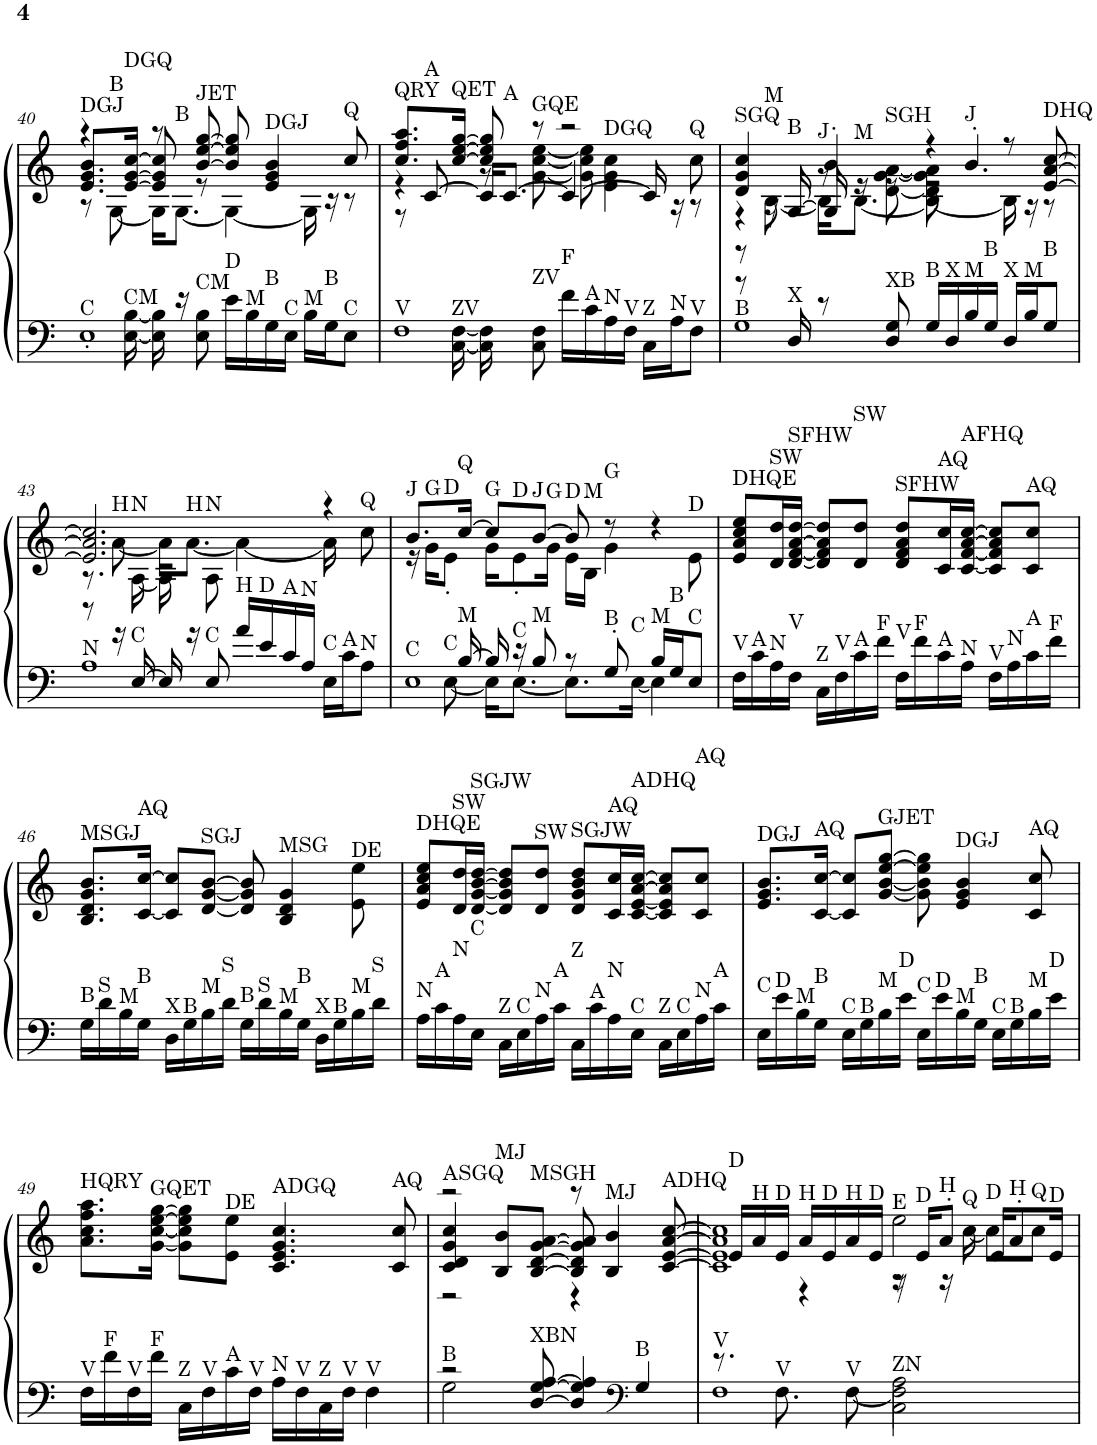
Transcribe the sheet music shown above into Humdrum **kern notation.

**kern	**kern
*part1	*part1
*staff2	*staff1
*I"Piano, Klavier	*
*I'Pno.	*
!!LO:PB:g=z
*clefF4	*clefG2
*k[]	*k[]
*M4/4	*M4/4
=40	=40
*^	*^
*	*	*	*^
!	!	!LO:TX:a:t=DGJ	!	!
!LO:TX:a:t=C	!	!	!	!
8.ryy	1E'	4r	8.e/ 8.g/ 8.b/L	8r
!	!	!	!	!LO:TX:a:t=B
.	.	.	.	[8G\
!	!	!	!LO:TX:a:t=DGQ	!
!LO:TX:a:t=CM	!	!	!	!
[16E\ [16B\	.	.	[16e/ [16g/ [16cc/Jk	.
16E\] 16B\]	.	8r	8e/] 8g/] 8cc/]	16G\KL]
!	!	!	!	!LO:TX:a:t=B
16r	.	.	.	[8.G\J
!	!	!LO:TX:a:t=JET	!	!
!LO:TX:a:t=CM	!	!	!	!
8E\ 8B\	.	[8b/ [8ee/ [8gg/	8r	.
!LO:TX:a:t=D	!	!	!	!
16e\LL	.	8b/] 8ee/] 8gg/]	2ryy	4G\_
!LO:TX:a:t=M	!	!	!	!
16B\	.	.	.	.
!	!	!LO:TX:a:t=DGJ	!	!
!LO:TX:a:t=B	!	!	!	!
16G\	.	4e/ 4g/ 4b/	.	.
!LO:TX:a:t=C	!	!	!	!
16E\JJ	.	.	.	.
!LO:TX:a:t=M	!	!	!	!
16B\LL	.	.	.	16G\]
!LO:TX:a:t=B	!	!	!	!
16G\J	.	.	.	16r
!	!	!LO:TX:a:t=Q	!	!
!LO:TX:a:t=C	!	!	!	!
8E\J	.	8cc/	.	8r
=41	=41	=41	=41	=41
!	!	!LO:TX:a:t=QRY	!	!
!LO:TX:a:t=V	!	!	!	!
8.ryy	1F	8.cc/ 8.ff/ 8.aa/L	4r	8r
!	!	!	!	!LO:TX:a:t=A
.	.	.	.	[8c/
!	!	!LO:TX:a:t=QET	!	!
!LO:TX:a:t=ZV	!	!	!	!
[16C\ [16F\	.	[16cc/ [16ee/ [16gg/Jk	.	.
16C\] 16F\]	.	8cc/] 8ee/] 8gg/]	8r	16c/KL]
!	!	!	!	!LO:TX:a:t=A
16ryy	.	.	.	[8.c/J
!	!	!LO:TX:a:t=GQE	!	!
!LO:TX:a:t=ZV	!	!	!	!
8C\ 8F\	.	8r	[8g\ [8cc\ [8ee\	.
!LO:TX:a:t=F	!	!	!	!
16f\LL	.	2r	8g\] 8cc\] 8ee\]	4c/_
!LO:TX:a:t=A	!	!	!	!
16c\	.	.	.	.
!	!	!	!LO:TX:a:t=DGQ	!
!LO:TX:a:t=N	!	!	!	!
16A\	.	.	4e\ 4g\ 4cc\	.
!LO:TX:a:t=V	!	!	!	!
16F\JJ	.	.	.	.
!LO:TX:a:t=Z	!	!	!	!
16C\LL	.	.	.	16c/]
!LO:TX:a:t=N	!	!	!	!
16A\J	.	.	.	16r
!	!	!	!LO:TX:a:t=Q	!
!LO:TX:a:t=V	!	!	!	!
8F\J	.	.	8cc\	8r
=42	=42	=42	=42	=42
*	*	*	*	*^
!	!	!LO:TX:a:t=SGQ	!	!	!
!LO:TX:a:t=B	!	!	!	!	!
8.ryy	1G	4d/ 4g/ 4cc/	4r	8r	8r
!	!	!	!	!LO:TX:a:t=M	!
.	.	.	.	16r	[8B\
!	!	!	!	!LO:TX:a:t=B	!
!LO:TX:a:t=X	!	!	!	!	!
16D/	.	.	.	[16G/	.
!	!	!LO:TX:a:t=J	!	!	!
8r	.	4b'/	8r	16G/]	16B\KL]
!	!	!	!	!LO:TX:a:t=M	!
.	.	.	.	16r	[8.B\J
!	!	!	!LO:TX:a:t=SGH	!	!
!LO:TX:a:t=XB	!	!	!	!	!
8D/ 8G/	.	.	[8d\ [8g\ [8a\	8r	.
!LO:TX:a:t=B	!	!	!	!	!
16G/LL	.	4r	8d\] 8g\] 8a\]	2r	4B\_
!LO:TX:a:t=X	!	!	!	!	!
16D/	.	.	.	.	.
!	!	!	!LO:TX:a:t=J	!	!
!LO:TX:a:t=M	!	!	!	!	!
16B/	.	.	4.b'/	.	.
!LO:TX:a:t=B	!	!	!	!	!
16G/JJ	.	.	.	.	.
!LO:TX:a:t=X	!	!	!	!	!
16D/LL	.	8r	.	.	16B\]
!LO:TX:a:t=M	!	!	!	!	!
16B/J	.	.	.	.	16r
!	!	!LO:TX:a:t=DHQ	!	!	!
!LO:TX:a:t=B	!	!	!	!	!
8G/J	.	[8e/ [8a/ [8cc/	.	.	8r
!!LO:LB:g=z
=43	=43	=43	=43	=43	=43
!LO:TX:a:t=N	!	!	!	!	!
*	*	*	*	*v	*v
8ryy	1A	2.e/] 2.a/] 2.cc/]	8.r	8r
!	!	!	!	!LO:TX:a:t=H
16r	.	.	.	[8a\
!	!	!	!LO:TX:a:t=N	!
!LO:TX:a:t=C	!	!	!	!
[16E/	.	.	[16A\	.
16E/]	.	.	16A\]	16a\KL]
!	!	!	!LO:TX:a:t=H	!
16r	.	.	16ryy	[8.a\J
!	!	!	!LO:TX:a:t=N	!
!LO:TX:a:t=C	!	!	!	!
8E/	.	.	8A\	.
!LO:TX:a:t=H	!	!	!	!
16a/LL	.	.	4.ryy	4a\_
!LO:TX:a:t=D	!	!	!	!
16e/	.	.	.	.
!LO:TX:a:t=A	!	!	!	!
16c/	.	.	.	.
!LO:TX:a:t=N	!	!	!	!
16A/JJ	.	.	.	.
!LO:TX:a:t=C	!	!	!	!
16E\LL	.	4r	.	16a\]
!LO:TX:a:t=A	!	!	!	!
16c\J	.	.	.	8.ryy
!	!	!	!LO:TX:a:t=Q	!
!LO:TX:a:t=N	!	!	!	!
8A\J	.	.	8cc\	.
*	*	*	*v	*v
=44	=44	=44	=44
*	*^	*	*
!	!	!	!LO:TX:a:t=J	!
!LO:TX:a:t=C	!	!	!	!
8ryy	8.ryy	1E	8.b/L	16r
!	!	!	!	!LO:TX:a:t=G
.	.	.	.	16g\KL
!	!	!	!	!LO:TX:a:t=D
!LO:TX:a:t=C	!	!	!	!
[8E\	.	.	.	8e'\J
!	!	!	!LO:TX:a:t=Q	!
!	!LO:TX:a:t=M	!	!	!
.	[16B/	.	[16cc/Jk	.
!	!	!	!LO:TX:a:t=G	!
16E\KL]	16B/]	.	8cc/L]	16g\KL
!	!	!	!	!LO:TX:a:t=D
!LO:TX:a:t=C	!	!	!	!
[8.E\J	16r	.	.	8e'\
!	!	!	!LO:TX:a:t=J	!
!	!LO:TX:a:t=M	!	!	!
.	8B/	.	[8b/J	.
!	!	!	!	!LO:TX:a:t=G
.	.	.	.	16g\Jk
!	!	!	!LO:TX:a:t=D	!
8.E\L]	8r	.	8b/]	16e\LL
!	!	!	!	!LO:TX:a:t=M
.	.	.	.	16B\JJ
!	!	!	!LO:TX:a:t=G	!
!	!LO:TX:a:t=B	!	!	!
.	8G'/	.	8r	4g\
!LO:TX:a:t=C	!	!	!	!
[16E\Jk	.	.	.	.
!LO:TX:a:t=M	!	!	!	!
4E\]	16B/LL	.	4r	.
!	!LO:TX:a:t=B	!	!	!
.	16G/J	.	.	.
!	!	!	!	!LO:TX:a:t=D
!	!LO:TX:a:t=C	!	!	!
.	8E/J	.	.	8e\
*	*v	*v	*	*
=45	=45	=45	=45
!	!	!LO:TX:a:t=DHQE	!
!LO:TX:a:t=V	!	!	!
*v	*v	*	*
*	*v	*v
16F\LL	8e/ 8a/ 8cc/ 8ee/L
!LO:TX:a:t=A	!
16c\	.
!	!LO:TX:a:t=SW
!LO:TX:a:t=N	!
16A\	16d/ 16dd/L
!	!LO:TX:a:t=SFHW
!LO:TX:a:t=V	!
16F\JJ	[16d/ [16f/ [16a/ [16dd/JJ
!LO:TX:a:t=Z	!
16C\LL	8d/] 8f/] 8a/] 8dd/]L
!LO:TX:a:t=V	!
16F\	.
!	!LO:TX:a:t=SW
!LO:TX:a:t=A	!
16c\	8d/ 8dd/J
!LO:TX:a:t=F	!
16f\JJ	.
!	!LO:TX:a:t=SFHW
!LO:TX:a:t=V	!
16F\LL	8d/ 8f/ 8a/ 8dd/L
!LO:TX:a:t=F	!
16f\	.
!	!LO:TX:a:t=AQ
!LO:TX:a:t=A	!
16c\	16c/ 16cc/L
!	!LO:TX:a:t=AFHQ
!LO:TX:a:t=N	!
16A\JJ	[16c/ [16f/ [16a/ [16cc/JJ
!LO:TX:a:t=V	!
16F\LL	8c/] 8f/] 8a/] 8cc/]L
!LO:TX:a:t=N	!
16A\	.
!	!LO:TX:a:t=AQ
!LO:TX:a:t=A	!
16c\	8c/ 8cc/J
!LO:TX:a:t=F	!
16f\JJ	.
!!LO:LB:g=z
=46	=46
!	!LO:TX:a:t=MSGJ
!LO:TX:a:t=B	!
16G\LL	8.B/ 8.d/ 8.g/ 8.b/L
!LO:TX:a:t=S	!
16d\	.
!LO:TX:a:t=M	!
16B\	.
!	!LO:TX:a:t=AQ
!LO:TX:a:t=B	!
16G\JJ	[16c/ [16cc/Jk
!LO:TX:a:t=X	!
16D\LL	8c/] 8cc/]L
!LO:TX:a:t=B	!
16G\	.
!	!LO:TX:a:t=SGJ
!LO:TX:a:t=M	!
16B\	[8d/ [8g/ [8b/J
!LO:TX:a:t=S	!
16d\JJ	.
!LO:TX:a:t=B	!
16G\LL	8d/] 8g/] 8b/]
!LO:TX:a:t=S	!
16d\	.
!	!LO:TX:a:t=MSG
!LO:TX:a:t=M	!
16B\	4B/ 4d/ 4g/
!LO:TX:a:t=B	!
16G\JJ	.
!LO:TX:a:t=X	!
16D\LL	.
!LO:TX:a:t=B	!
16G\	.
!	!LO:TX:a:t=DE
!LO:TX:a:t=M	!
16B\	8e\ 8ee\
!LO:TX:a:t=S	!
16d\JJ	.
=47	=47
!	!LO:TX:a:t=DHQE
!LO:TX:a:t=N	!
16A\LL	8e/ 8a/ 8cc/ 8ee/L
!LO:TX:a:t=A	!
16c\	.
!	!LO:TX:a:t=SW
!LO:TX:a:t=N	!
16A\	16d/ 16dd/L
!	!LO:TX:a:t=SGJW
!LO:TX:a:t=C	!
16E\JJ	[16d/ [16g/ [16b/ [16dd/JJ
!LO:TX:a:t=Z	!
16C\LL	8d/] 8g/] 8b/] 8dd/]L
!LO:TX:a:t=C	!
16E\	.
!	!LO:TX:a:t=SW
!LO:TX:a:t=N	!
16A\	8d/ 8dd/J
!LO:TX:a:t=A	!
16c\JJ	.
!	!LO:TX:a:t=SGJW
!LO:TX:a:t=Z	!
16C\LL	8d/ 8g/ 8b/ 8dd/L
!LO:TX:a:t=A	!
16c\	.
!	!LO:TX:a:t=AQ
!LO:TX:a:t=N	!
16A\	16c/ 16cc/L
!	!LO:TX:a:t=ADHQ
!LO:TX:a:t=C	!
16E\JJ	[16c/ [16e/ [16a/ [16cc/JJ
!LO:TX:a:t=Z	!
16C\LL	8c/] 8e/] 8a/] 8cc/]L
!LO:TX:a:t=C	!
16E\	.
!	!LO:TX:a:t=AQ
!LO:TX:a:t=N	!
16A\	8c/ 8cc/J
!LO:TX:a:t=A	!
16c\JJ	.
=48	=48
!	!LO:TX:a:t=DGJ
!LO:TX:a:t=C	!
16E\LL	8.e/ 8.g/ 8.b/L
!LO:TX:a:t=D	!
16e\	.
!LO:TX:a:t=M	!
16B\	.
!	!LO:TX:a:t=AQ
!LO:TX:a:t=B	!
16G\JJ	[16c/ [16cc/Jk
!LO:TX:a:t=C	!
16E\LL	8c/] 8cc/]L
!LO:TX:a:t=B	!
16G\	.
!	!LO:TX:a:t=GJET
!LO:TX:a:t=M	!
16B\	[8g/ [8b/ [8ee/ [8gg/J
!LO:TX:a:t=D	!
16e\JJ	.
!LO:TX:a:t=C	!
16E\LL	8g\] 8b\] 8ee\] 8gg\]
!LO:TX:a:t=D	!
16e\	.
!	!LO:TX:a:t=DGJ
!LO:TX:a:t=M	!
16B\	4e/ 4g/ 4b/
!LO:TX:a:t=B	!
16G\JJ	.
!LO:TX:a:t=C	!
16E\LL	.
!LO:TX:a:t=B	!
16G\	.
!	!LO:TX:a:t=AQ
!LO:TX:a:t=M	!
16B\	8c/ 8cc/
!LO:TX:a:t=D	!
16e\JJ	.
!!LO:LB:g=z
=49	=49
*^	*
!	!	!LO:TX:a:t=HQRY
!LO:TX:a:t=V	!	!
1ryy	16F\LL	8.a\ 8.cc\ 8.ff\ 8.aa\L
!	!LO:TX:a:t=F	!
.	16f\	.
!	!LO:TX:a:t=V	!
.	16F\	.
!	!	!LO:TX:a:t=GQET
!	!LO:TX:a:t=F	!
.	16f\JJ	[16g\ [16cc\ [16ee\ [16gg\Jk
!	!LO:TX:a:t=Z	!
.	16C\LL	8g\] 8cc\] 8ee\] 8gg\]L
!	!LO:TX:a:t=V	!
.	16F\	.
!	!	!LO:TX:a:t=DE
!	!LO:TX:a:t=A	!
.	16c\	8e\ 8ee\J
!	!LO:TX:a:t=V	!
.	16F\JJ	.
!	!	!LO:TX:a:t=ADGQ
!	!LO:TX:a:t=N	!
.	16A\LL	4.c/ 4.e/ 4.g/ 4.cc/
!	!LO:TX:a:t=V	!
.	16F\	.
!	!LO:TX:a:t=Z	!
.	16C\	.
!	!LO:TX:a:t=V	!
.	16F\JJ	.
!	!LO:TX:a:t=V	!
.	4F\	.
!	!	!LO:TX:a:t=AQ
.	.	8c/ 8cc/
=50	=50	=50
*	*^	*^
*	*	*	*	*^
!	!	!	!LO:TX:a:t=ASGQ	!	!
!LO:TX:a:t=B	!	!	!	!	!
2r	2G\	4.ryy	2r	4c/ 4d/ 4g/ 4cc/	2r
!	!	!	!	!LO:TX:a:t=MJ	!
.	.	.	.	8B/ 8b/L	.
!	!	!	!	!LO:TX:a:t=MSGH	!
!	!	!LO:TX:a:t=XBN	!	!	!
.	.	[8D/ [8G/ [8A/	.	[8B/ [8d/ [8g/ [8a/J	.
4ryy	2ryy	4D/] 4G/] 4A/]	8r	8B/] 8d/] 8g/] 8a/]	4r
!	!	!	!LO:TX:a:t=MJ	!	!
.	.	.	4B/ 4b/	4.ryy	.
*clefF4	*	*	*	*	*
!LO:TX:a:t=B	!	!	!	!	!
4ryy	.	4G/	.	.	4ryy
!	!	!	!LO:TX:a:t=ADHQ	!	!
.	.	.	[8c/ [8e/ [8a/ [8cc/	.	.
=51	=51	=51	=51	=51	=51
*	*	*^	*	*	*^
!LO:TX:a:t=V	!	!	!	!	!	!	!
8.r	8.ryy	1F	4.ryy	1c] 1e] 1a] 1cc]	2ryy	16ryy	4ryy
!	!	!	!	!	!	!LO:TX:a:t=D	!
.	.	.	.	.	.	16e/LL	.
!	!	!	!	!	!	!LO:TX:a:t=H	!
.	.	.	.	.	.	16a/	.
!	!	!	!	!	!	!LO:TX:a:t=D	!
!LO:TX:a:t=V	!	!	!	!	!	!	!
16ryy	8.F\	.	.	.	.	16e/JJ	.
!	!	!	!	!	!	!LO:TX:a:t=H	!
4ryy	.	.	.	.	.	16a/LL	4r
!	!	!	!	!	!	!LO:TX:a:t=D	!
.	.	.	.	.	.	16e/	.
!	!	!	!	!	!	!LO:TX:a:t=H	!
!	!LO:TX:a:t=V	!	!	!	!	!	!
.	8ryy	.	[8F\	.	.	16a/	.
!	!	!	!	!	!	!LO:TX:a:t=D	!
.	.	.	.	.	.	16e/JJ	.
!	!	!	!	!	!LO:TX:a:t=E	!	!
!LO:TX:a:t=ZN	!	!	!	!	!	!	!
2ryy	2C\ 2A\	.	2F\]	.	8r	16r	2ee\
!	!	!	!	!	!	!LO:TX:a:t=D	!
.	.	.	.	.	.	16e/KL	.
!	!	!	!	!	!LO:TX:a:t=H	!	!
.	.	.	.	.	16r	8a'/J	.
!	!	!	!	!	!LO:TX:a:t=Q	!	!
.	.	.	.	.	[16cc\	.	.
!	!	!	!	!	!LO:TX:a:t=D	!	!
.	.	.	.	.	8cc\L]	16e/KL	.
!	!	!	!	!	!	!LO:TX:a:t=H	!
.	.	.	.	.	.	8a'/	.
!	!	!	!	!	!LO:TX:a:t=Q	!	!
.	.	.	.	.	8cc\J	.	.
!	!	!	!	!	!	!LO:TX:a:t=D	!
.	.	.	.	.	.	16e/Jk	.
*v	*v	*v	*v	*	*	*	*
*	*v	*v	*v	*v
=	=
*-	*-
